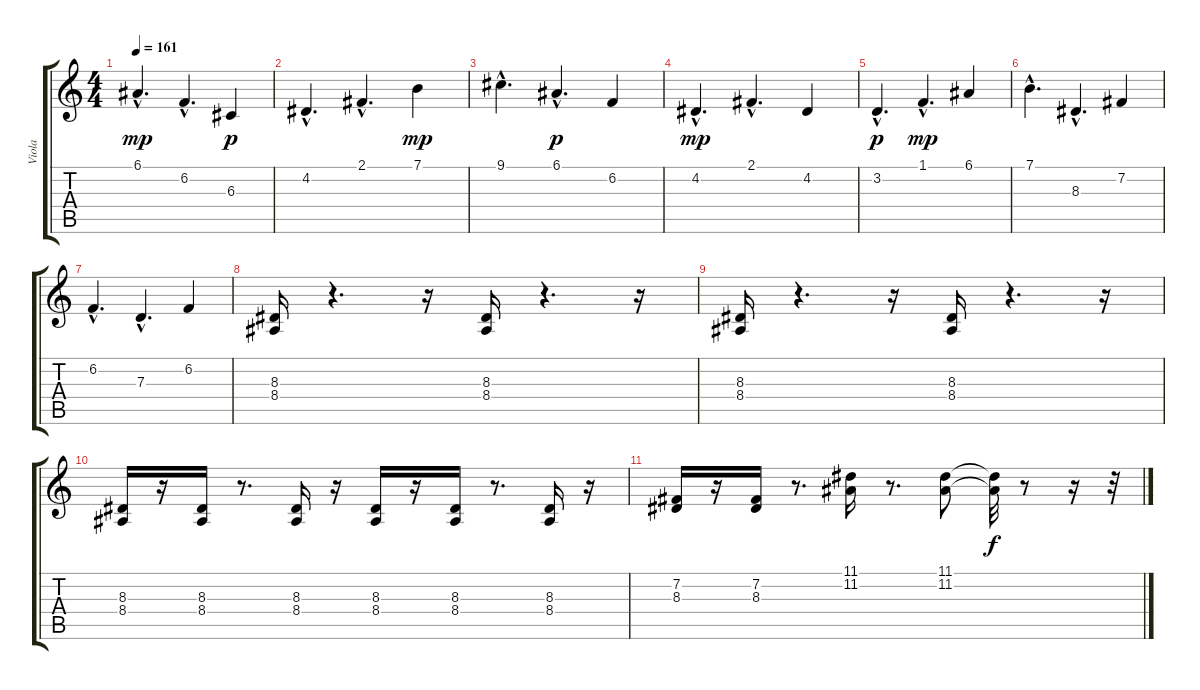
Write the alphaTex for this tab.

\track ("Viola" "Viola") {instrument viola}
\staff {score tabs}
\tuning (E4 B3 G3 D3 A2 E2) {hide}
\ts (4 4)
\tempo 161
\clef g2
\ks c
6.1{hac}.4{d dy mp} 6.2{hac}.4{d} 6.3.4{dy p} |
4.2{hac}.4{d} 2.1{hac}.4{d} 7.1.4{dy mp} |
9.1{hac}.4{d} 6.1{hac}.4{d dy p} 6.2.4 |
4.2{hac}.4{d dy mp} 2.1{hac}.4{d} 4.2.4 |
3.2{hac}.4{d dy p} 1.1{hac}.4{d dy mp} 6.1.4 |
7.1{hac}.4{d} 8.3{hac}.4{d} 7.2.4 |
6.2{hac}.4{d} 7.3{hac}.4{d} 6.2.4 |
(8.3 8.4).16 r.4{d} r.16 (8.3 8.4).16 r.4{d} r.16 |
(8.3 8.4).16 r.4{d} r.16 (8.3 8.4).16 r.4{d} r.16 |
(8.3 8.4).16 r.16 (8.3 8.4).16 r.8{d} (8.3 8.4).16 r.16 (8.3 8.4).16 r.16 (8.3 8.4).16 r.8{d} (8.3 8.4).16 r.16 |
(7.2 8.3).16 r.16 (7.2 8.3).16 r.8{d} (11.1 11.2).16 r.8{d} (11.1 11.2).8 (11.1{t} 11.2{t}).32{dy f} r.8 r.16 r.32
